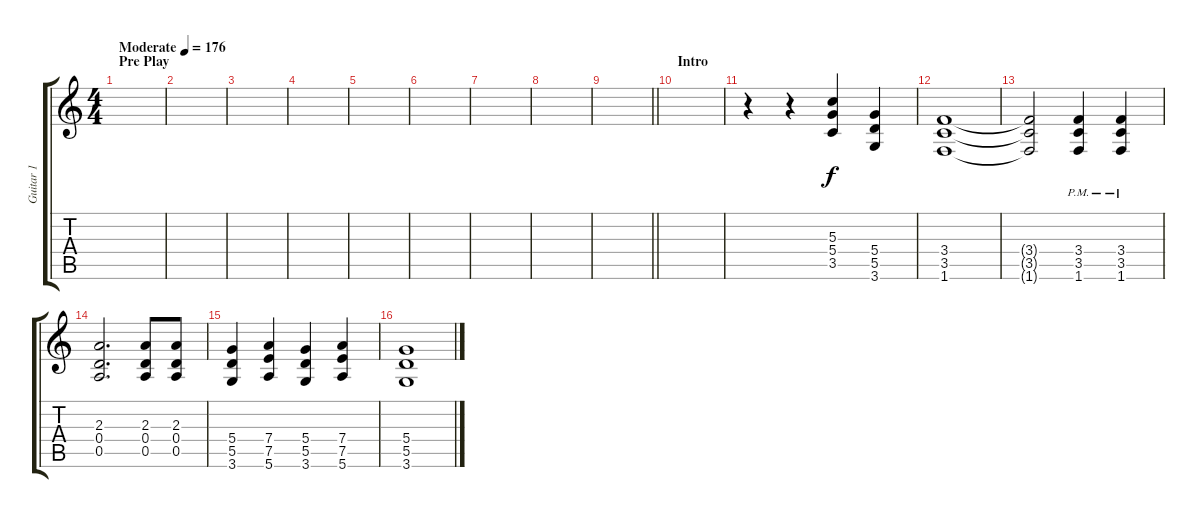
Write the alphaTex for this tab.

\track ("Guitar 1" "Guitar 1") {instrument distortionguitar}
\staff {score tabs}
\tuning (E4 B3 G3 D3 A2 E2) {hide}
\ts (4 4)
\section ("" "Pre Play")
\tempo (176 "Moderate")
\clef g2
\ks c
|
|
|
|
|
|
|
|
\barLineRight lightlight
|
\section ("" "Intro")
|
r.4 r.4 (5.3 5.4 3.5).4 (5.4 5.5 3.6).4 |
(3.4 3.5 1.6).1 |
(3.4{t} 3.5{t} 1.6{t}).2 (3.4{pm} 3.5{pm} 1.6{pm}).4 (3.4{pm} 3.5{pm} 1.6{pm}).4 |
(2.3 0.4 0.5).2{d} (2.3 0.4 0.5).8 (2.3 0.4 0.5).8 |
(5.4 5.5 3.6).4 (7.4 7.5 5.6).4 (5.4 5.5 3.6).4 (7.4 7.5 5.6).4 |
(5.4 5.5 3.6).1
